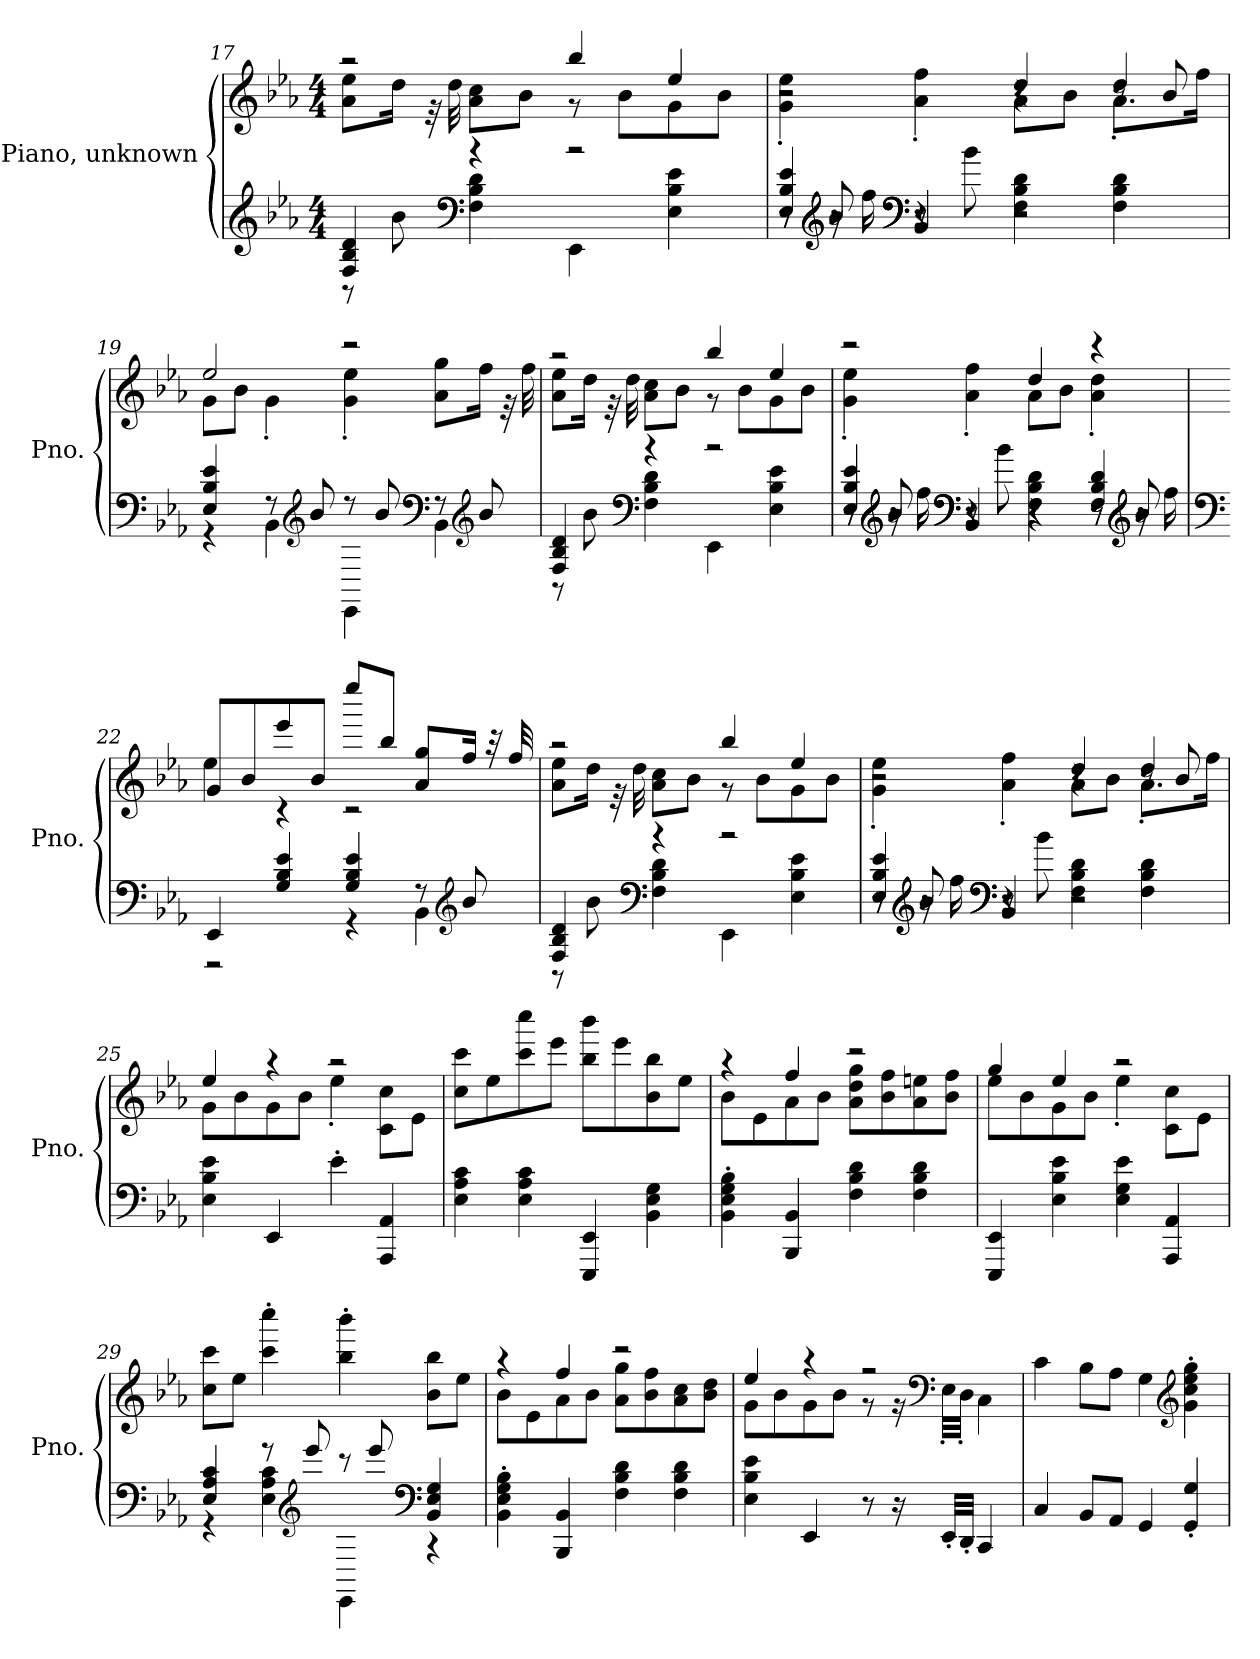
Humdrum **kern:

**kern	**kern
*part1	*part1
*staff2	*staff1
*I"Piano, unknown	*
*I'Pno.	*
*clefG2	*clefG2
*k[b-e-a-]	*k[b-e-a-]
*M4/4	*M4/4
=17	=17
*^	*^
4F/ 4B-/ 4d/	8r	2r	8a-\ 8ee-\L
.	8b-\	.	16dd\Jk
.	.	.	32r
.	.	.	32dd\
*clefF4	*	*	*
4r	4F\ 4B-\ 4d\	.	8a-\ 8cc\L
.	.	.	8b-\J
2r	4EE-\	4bb-/	8r
.	.	.	8b-\L
.	4E-\ 4B-\ 4e-\	4ee-/	8g\
.	.	.	8b-\J
=18	=18	=18	=18
*	*^	*	*^
8r	8r	4E-/ 4B-/ 4e-/	2r	4g\' 4ee-\'	2r
*clefG2	*	*	*	*	*
8b-/	16r	.	.	.	.
.	16ff\	.	.	.	.
*clefF4	*	*	*	*	*
4r	8r	4BB-/	.	4a-\' 4ff\'	.
.	8b-\	.	.	.	.
2r	4F\ 4B-\ 4d\	2r	4dd/	8a-\L	4r
.	.	.	.	8b-\J	.
.	4F\ 4B-\ 4d\	.	4dd/	8.a-'\L	8r
.	.	.	.	.	8b-/
.	.	.	.	16ff\Jk	.
*	*v	*v	*	*	*
*	*	*	*v	*v
!!LO:LB:g=z
=19	=19	=19	=19
4E-/ 4B-/ 4e-/	4r	2ee-/	8g\L
.	.	.	8b-\J
8r	4BB-\	.	4g'\
*clefG2	*	*	*
8b-/	.	.	.
8r	4EE-\	2r	4g\' 4ee-\'
8b-/	.	.	.
*clefF4	*	*	*
8r	4BB-\	.	8a-\ 8gg\L
*clefG2	*	*	*
8b-/	.	.	16ff\Jk
.	.	.	32r
.	.	.	32ff\
=20	=20	=20	=20
4F/ 4B-/ 4d/	8r	2r	8a-\ 8ee-\L
.	8b-\	.	16dd\Jk
.	.	.	32r
.	.	.	32dd\
*clefF4	*	*	*
4r	4F\ 4B-\ 4d\	.	8a-\ 8cc\L
.	.	.	8b-\J
2r	4EE-\	4bb-/	8r
.	.	.	8b-\L
.	4E-\ 4B-\ 4e-\	4ee-/	8g\
.	.	.	8b-\J
!!LO:PB:g=z	!!
=21	=21	=21	=21
*	*^	*	*
8r	8r	4E-/ 4B-/ 4e-/	2r	4g\' 4ee-\'
*clefG2	*	*	*	*
8b-/	16r	.	.	.
.	16ff\	.	.	.
*clefF4	*	*	*	*
4r	8r	4BB-/	.	4a-\' 4ff\'
.	8b-\	.	.	.
4r	4F\ 4B-\ 4d\	4r	4dd/	8a-\L
.	.	.	.	8b-\J
8r	8r	4F/ 4B-/ 4d/	4r	4a-\' 4dd\'
*clefG2	*	*	*	*
8b-/	16r	.	.	.
.	16ff\	.	.	.
*v	*v	*v	*	*
=22	=22	=22
*clefF4	*	*
*^	*	*
4EE-/	2r	8g/L	4ee-\
.	.	8b-/	.
4G/ 4B-/ 4e-/	.	8eee-/	4r
.	.	8b-/J	.
4G/ 4B-/ 4e-/	4r	8eeee-/L	2r
.	.	8bb-/J	.
8r	4BB-\	8a-/ 8gg/L	.
*clefG2	*	*	*
8b-/	.	16ff/Jk	.
.	.	32r	.
.	.	32ff/	.
=23	=23	=23	=23
4F/ 4B-/ 4d/	8r	2r	8a-\ 8ee-\L
.	8b-\	.	16dd\Jk
.	.	.	32r
.	.	.	32dd\
*clefF4	*	*	*
4r	4F\ 4B-\ 4d\	.	8a-\ 8cc\L
.	.	.	8b-\J
2r	4EE-\	4bb-/	8r
.	.	.	8b-\L
.	4E-\ 4B-\ 4e-\	4ee-/	8g\
.	.	.	8b-\J
!!LO:LB:g=z
=24	=24	=24	=24
*	*^	*	*^
8r	8r	4E-/ 4B-/ 4e-/	2r	4g\' 4ee-\'	2r
*clefG2	*	*	*	*	*
8b-/	16r	.	.	.	.
.	16ff\	.	.	.	.
*clefF4	*	*	*	*	*
4r	8r	4BB-/	.	4a-\' 4ff\'	.
.	8b-\	.	.	.	.
2r	4F\ 4B-\ 4d\	2r	4dd/	8a-\L	4r
.	.	.	.	8b-\J	.
.	4F\ 4B-\ 4d\	.	4dd/	8.a-'\L	8r
.	.	.	.	.	8b-/
.	.	.	.	16ff\Jk	.
*v	*v	*v	*	*	*
*	*	*v	*v
=25	=25	=25
4E-\ 4B-\ 4e-\	4ee-/	8g\L
.	.	8b-\
4EE-/	4r	8g\
.	.	8b-\J
4e-'\	2r	4ee-'\
4AAA-/ 4AA-/	.	8c\ 8cc\L
.	.	8e-\J
*	*v	*v
=26	=26
4E-\ 4A-\ 4c\	8cc\ 8ccc\L
.	8ee-\
4E-\ 4A-\ 4c\	8ccc\ 8cccc\
.	8eee-\J
4EEE-/ 4EE-/	8bb-\ 8bbb-\L
.	8eee-\
4BB-\ 4E-\ 4G\	8b-\ 8bb-\
.	8ee-\J
=27	=27
*	*^
4BB-\' 4E-\' 4G\' 4B-\'	4r	8b-\L
.	.	8e-\
4BBB-/ 4BB-/	4ff/	8a-\
.	.	8b-\J
4F\ 4B-\ 4d\	2r	8a-\ 8dd\ 8gg\L
.	.	8b-\ 8ff\
4F\ 4B-\ 4d\	.	8a-\ 8een\
.	.	8b-\ 8ff\J
!!LO:LB:g=z	!!
=28	=28	=28
4EEE-/ 4EE-/	4gg/	8ee-\L
.	.	8b-\
4E-\ 4B-\ 4e-\	4ee-/	8g\
.	.	8b-\J
4E-\ 4G\ 4e-\	2r	4ee-'\
4AAA-/ 4AA-/	.	8c\ 8cc\L
.	.	8e-\J
*	*v	*v
=29	=29
*^	*
4E-/ 4A-/ 4c/	4r	8cc\ 8ccc\L
.	.	8ee-\J
8r	4E-\ 4A-\ 4c\	4ccc\' 4cccc\'
*clefG2	*	*
8eee-/	.	.
8r	4EE-\	4bb-\' 4bbb-\'
8eee-/	.	.
*clefF4	*	*
4BB-/ 4E-/ 4G/	4r	8b-\ 8bb-\L
.	.	8ee-\J
*v	*v	*
=30	=30
*	*^
4BB-\' 4E-\' 4G\' 4B-\'	4r	8b-\L
.	.	8e-\
4BBB-/ 4BB-/	4ff/	8a-\
.	.	8b-\J
4F\ 4B-\ 4d\	2r	8a-\ 8gg\L
.	.	8b-\ 8ff\
4F\ 4B-\ 4d\	.	8a-\ 8cc\
.	.	8b-\ 8dd\J
=31	=31	=31
4E-\ 4B-\ 4e-\	4ee-/	8g\L
.	.	8b-\
4EE-/	4r	8g\
.	.	8b-\J
8r	2r	8r
16r	.	16r
*	*clefF4	*
32EE-'/LLL	.	32E-'\LLL
32DD'/JJJ	.	32D'\JJJ
4CC/	.	4C\
*	*v	*v
!!LO:LB:g=z
=32	=32
4C/	4c\
8BB-/L	8B-\L
8AA-/J	8A-\J
4GG/	4G\
*	*clefG2
4GG/' 4G/'	4g\' 4cc\' 4ee-\' 4gg\'
=	=
*-	*-
